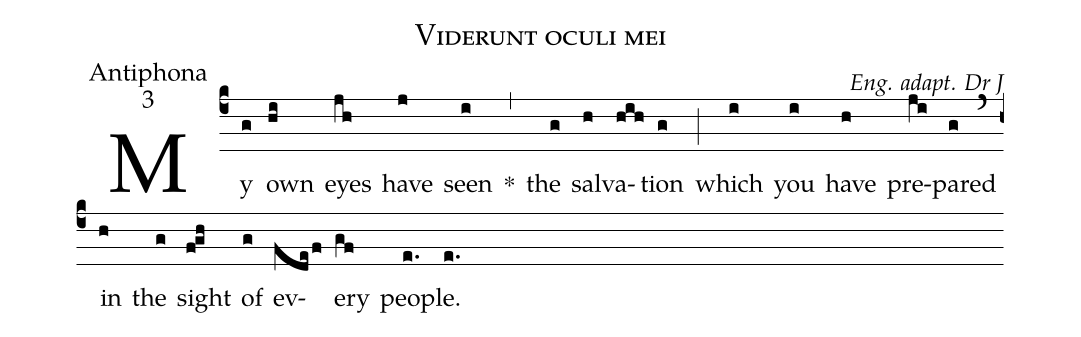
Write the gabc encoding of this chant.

name:Viderunt oculi mei;
office-part:Antiphona;
mode:3;
commentary:Eng. adapt. Dr J;
%%
(c4)
My(g) own(hi) eyes(jh) have(j) seen(i) *(,)
the(g) sal(h)va(hih)tion(g) (;)
which(i) you(i) have(h) pre(ji)pared(g) (`)
in(h) the(g) sight(fgh)
of(g)
ev(fdef)ery(gf) peo(e.)ple.(e.)
